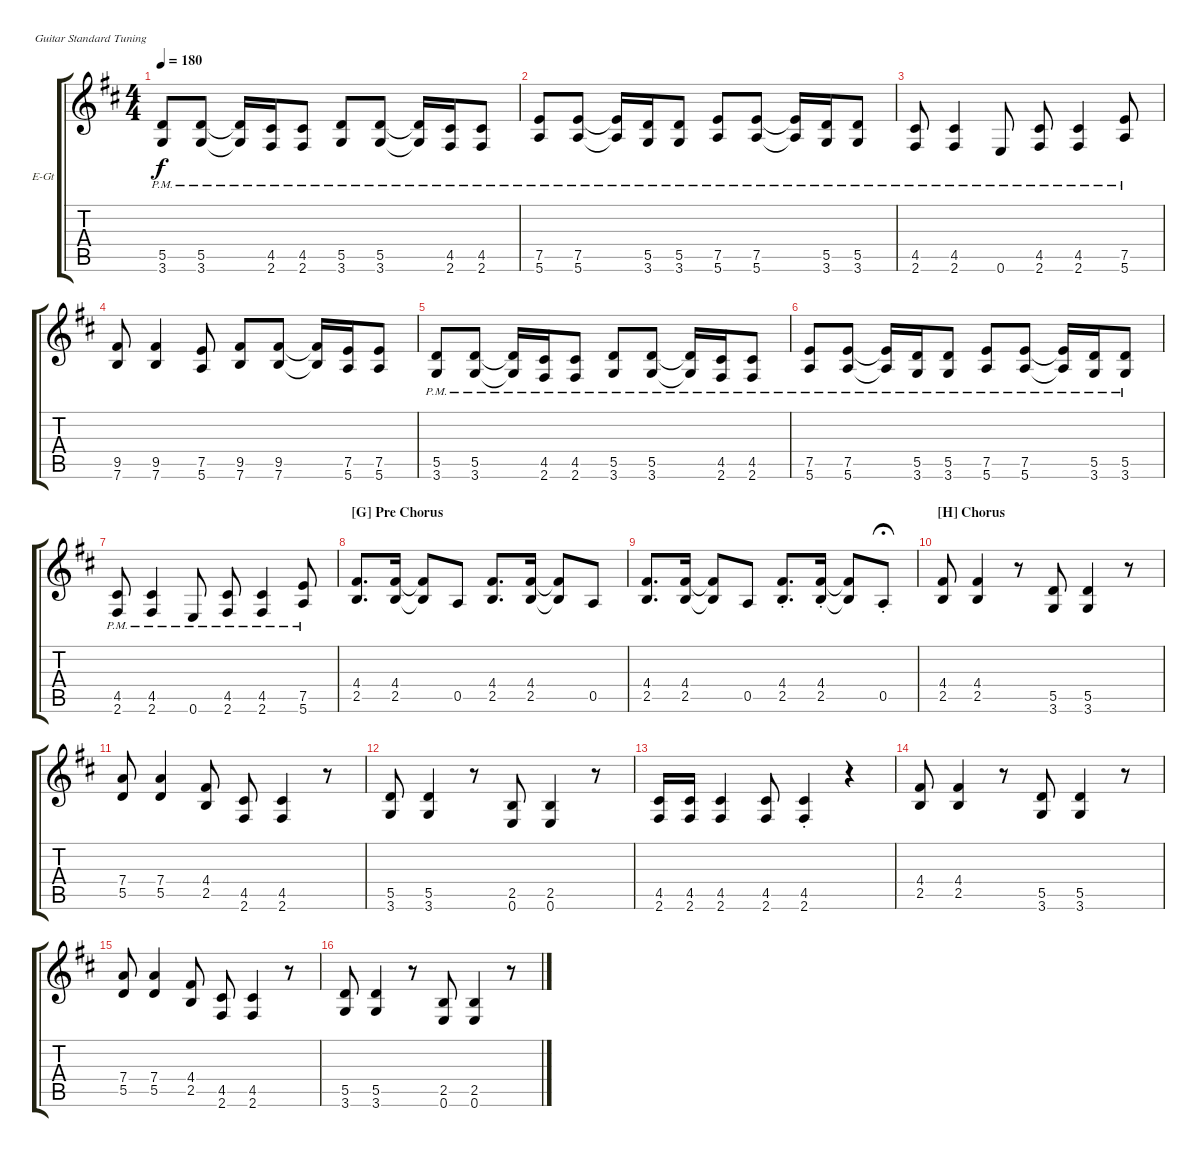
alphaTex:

\bracketExtendMode groupsimilarinstruments
\firstSystemTrackNameOrientation horizontal
\otherSystemsTrackNameOrientation horizontal
\track ("Gtr. I" "E-Gt") {instrument overdrivenguitar}
\staff {score tabs}
\tuning (E4 B3 G3 D3 A2 E2)
\ts (4 4)
\tempo 180
\clef g2
\scale
1.06305
\ks d
(5.5{pm} 3.6{pm}).8{dy f} (5.5{pm} 3.6{pm}).8 (5.5{pm t} 3.6{pm t}).16 (4.5{pm} 2.6{pm}).16 (4.5{pm} 2.6{pm}).8 (5.5{pm} 3.6{pm}).8 (5.5{pm} 3.6{pm}).8 (5.5{pm t} 3.6{pm t}).16 (4.5{pm} 2.6{pm}).16 (4.5{pm} 2.6{pm}).8 |
\scale
0.936948 (7.5{pm} 5.6{pm}).8 (7.5{pm} 5.6{pm}).8 (7.5{pm t} 5.6{pm t}).16 (5.5{pm} 3.6{pm}).16 (5.5{pm} 3.6{pm}).8 (7.5{pm} 5.6{pm}).8 (7.5{pm} 5.6{pm}).8 (7.5{pm t} 5.6{pm t}).16 (5.5{pm} 3.6{pm}).16 (5.5{pm} 3.6{pm}).8 |
\scale
1.06305 (4.5{pm} 2.6{pm}).8 (4.5{pm} 2.6{pm}).4 0.6{pm}.8 (4.5{pm} 2.6{pm}).8 (4.5{pm} 2.6{pm}).4 (7.5{pm} 5.6{pm}).8 |
\scale
0.936948 (9.5 7.6).8 (9.5 7.6).4 (7.5 5.6).8 (9.5 7.6).8 (9.5 7.6).8 (9.5{t} 7.6{t}).16 (7.5 5.6).16 (7.5 5.6).8 |
\scale
1.06305 (5.5{pm} 3.6{pm}).8 (5.5{pm} 3.6{pm}).8 (5.5{pm t} 3.6{pm t}).16 (4.5{pm} 2.6{pm}).16 (4.5{pm} 2.6{pm}).8 (5.5{pm} 3.6{pm}).8 (5.5{pm} 3.6{pm}).8 (5.5{pm t} 3.6{pm t}).16 (4.5{pm} 2.6{pm}).16 (4.5{pm} 2.6{pm}).8 |
\scale
0.936948 (7.5{pm} 5.6{pm}).8 (7.5{pm} 5.6{pm}).8 (7.5{pm t} 5.6{pm t}).16 (5.5{pm} 3.6{pm}).16 (5.5{pm} 3.6{pm}).8 (7.5{pm} 5.6{pm}).8 (7.5{pm} 5.6{pm}).8 (7.5{pm t} 5.6{pm t}).16 (5.5{pm} 3.6{pm}).16 (5.5{pm} 3.6{pm}).8 |
\scale
1.06305 (4.5{pm} 2.6{pm}).8 (4.5{pm} 2.6{pm}).4 0.6{pm}.8 (4.5{pm} 2.6{pm}).8 (4.5{pm} 2.6{pm}).4 (7.5{pm} 5.6{pm}).8 |
\section ("G" "Pre Chorus")
\scale
0.936948 (4.4 2.5).8{d} (4.4 2.5).16 (4.4{t} 2.5{t}).8 0.5.8 (4.4 2.5).8{d} (4.4 2.5).16 (4.4{t} 2.5{t}).8 0.5.8 |
\scale
1.06305 (4.4 2.5).8{d} (4.4 2.5).16 (4.4{t} 2.5{t}).8 0.5.8 (4.4{st} 2.5{st}).8{d} (4.4{st} 2.5{st}).16 (4.4{t} 2.5{t}).8 0.5{st}.8{fermata (medium 0.34)} |
\section ("H" "Chorus")
\scale
0.936948 (4.4 2.5).8 (4.4 2.5).4 r.8 (5.5 3.6).8 (5.5 3.6).4 r.8 |
\scale
1.06305 (7.4 5.5).8 (7.4 5.5).4 (4.4 2.5).8 (4.5 2.6).8 (4.5 2.6).4 r.8 |
\scale
0.936948 (5.5 3.6).8 (5.5 3.6).4 r.8 (2.5 0.6).8 (2.5 0.6).4 r.8 |
\scale
1.06305 (4.5 2.6).16 (4.5 2.6).16 (4.5 2.6).4 (4.5 2.6).8 (4.5{st} 2.6{st}).4 r.4 |
\scale
0.936948 (4.4 2.5).8 (4.4 2.5).4 r.8 (5.5 3.6).8 (5.5 3.6).4 r.8 |
\scale
1.06305 (7.4 5.5).8 (7.4 5.5).4 (4.4 2.5).8 (4.5 2.6).8 (4.5 2.6).4 r.8 |
\scale
0.936948 (5.5 3.6).8 (5.5 3.6).4 r.8 (2.5 0.6).8 (2.5 0.6).4 r.8
